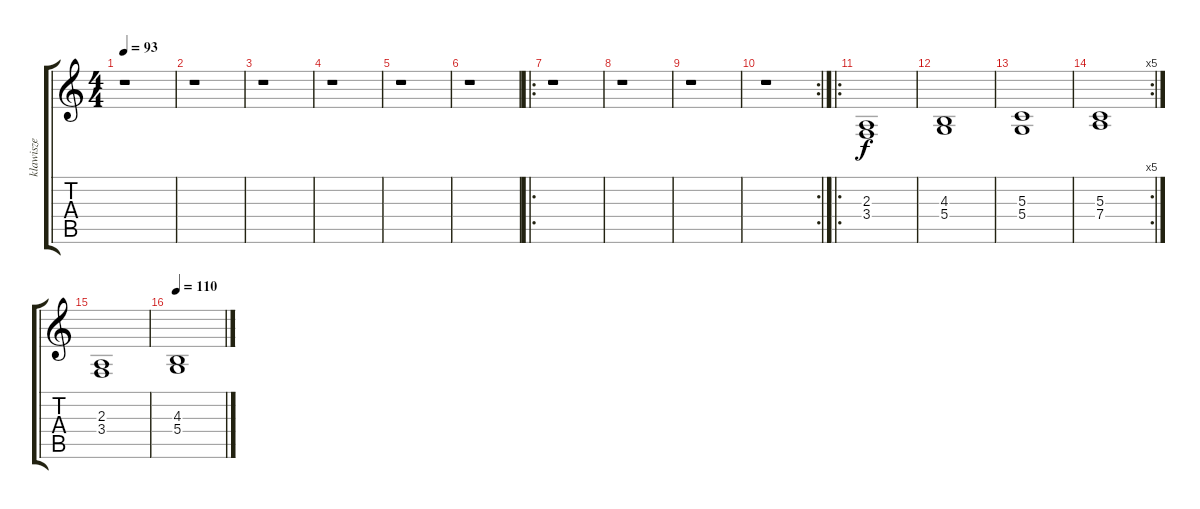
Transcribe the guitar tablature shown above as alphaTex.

\track ("klawisze" "klawisze") {instrument synthstrings2}
\staff {score tabs}
\tuning (E4 B3 G3 D3 A2 E2) {hide}
\ts (4 4)
\tempo 93
\clef g2
\ks c
r.1{dy f} |
r.1 |
r.1 |
r.1 |
r.1 |
r.1 |
\ro
r.1 |
r.1 |
r.1 |
\rc 2
r.1 |
\ro
(2.3 3.4).1 |
(4.3 5.4).1 |
(5.3 5.4).1 |
\rc 5
(5.3 7.4).1 |
(2.3 3.4).1 |
\tempo 110
(4.3 5.4).1
